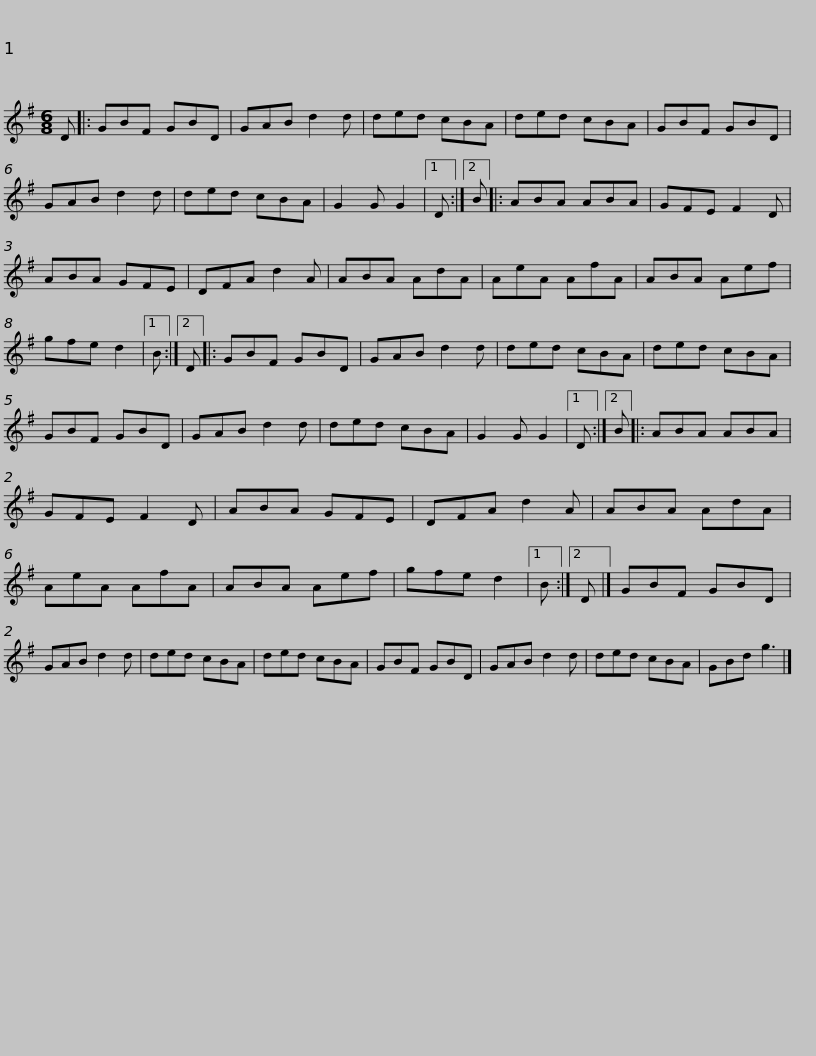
X:1
L:1/8
M:6/8
I:linebreak $
K:G
V:1 treble
V:1
 D |: GBF GBD | GAB d2 d | ded cBA | ded cBA | %5
 GBF GBD | GAB d2 d | ded cBA |$ G2 G G2 |1 D :|2 %10
 B |: ABA ABA | GFE F2 D | ABA GFE | DFA d2 A | %15
 ABA AdA | AeA AfA |$ ABA Aef | gfe d2 |1 B :|2 %20
 D |: GBF GBD | GAB d2 d | ded cBA | ded cBA | %25
 GBF GBD |$ GAB d2 d | ded cBA | G2 G G2 |1 D :|2 %30
 B |: ABA ABA | GFE F2 D | ABA GFE | DFA d2 A |$ %35
 ABA AdA | AeA AfA | ABA Aef | gfe d2 |1 B :|2 %40
 D |] GBF GBD | GAB d2 d | ded cBA |$ ded cBA | %45
 GBF GBD | GAB d2 d | ded cBA | GBd g3 |] %49
